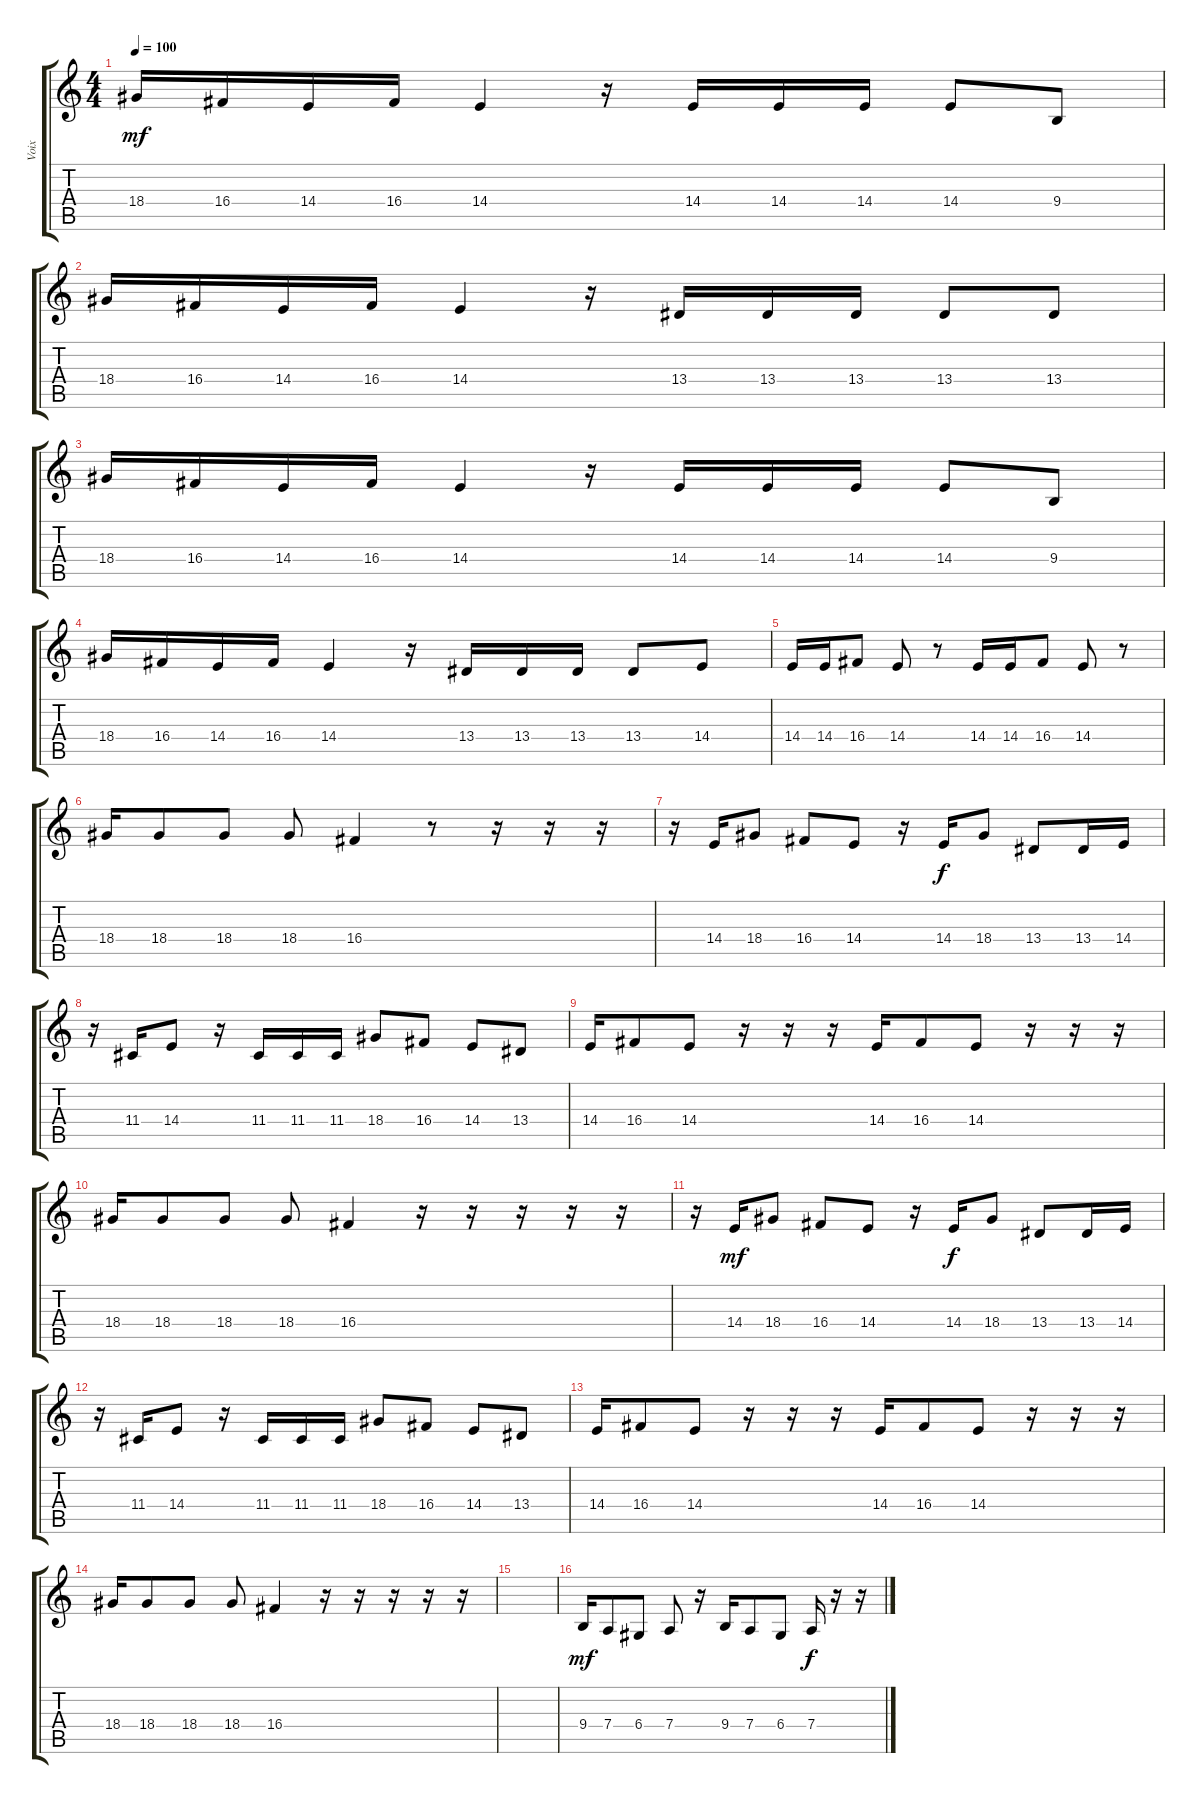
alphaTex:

\track ("Voix" "Voix") {instrument lead2sawtooth}
\staff {score tabs}
\tuning (E4 B3 G3 D3 A2 E2) {hide}
\ts (4 4)
\tempo 100
\clef g2
\ks c
18.4.16{dy mf} 16.4.16 14.4.16 16.4.16 14.4.4 r.16 14.4.16 14.4.16 14.4.16 14.4.8 9.4.8 |
18.4.16 16.4.16 14.4.16 16.4.16 14.4.4 r.16 13.4.16 13.4.16 13.4.16 13.4.8 13.4.8 |
18.4.16 16.4.16 14.4.16 16.4.16 14.4.4 r.16 14.4.16 14.4.16 14.4.16 14.4.8 9.4.8 |
18.4.16 16.4.16 14.4.16 16.4.16 14.4.4 r.16 13.4.16 13.4.16 13.4.16 13.4.8 14.4.8 |
14.4.16 14.4.16 16.4.8 14.4.8 r.8 14.4.16 14.4.16 16.4.8 14.4.8 r.8 |
18.4.16 18.4.8 18.4.8 18.4.8 16.4.4 r.8 r.16 r.16 r.16 |
r.16 14.4.16 18.4.8 16.4.8 14.4.8 r.16 14.4.16{dy f} 18.4.8 13.4.8 13.4.16 14.4.16 |
r.16 11.4.16 14.4.8 r.16 11.4.16 11.4.16 11.4.16 18.4.8 16.4.8 14.4.8 13.4.8 |
14.4.16 16.4.8 14.4.8 r.16 r.16 r.16 14.4.16 16.4.8 14.4.8 r.16 r.16 r.16 |
18.4.16 18.4.8 18.4.8 18.4.8 16.4.4 r.16 r.16 r.16 r.16 r.16 |
r.16 14.4.16{dy mf} 18.4.8 16.4.8 14.4.8 r.16 14.4.16{dy f} 18.4.8 13.4.8 13.4.16 14.4.16 |
r.16 11.4.16 14.4.8 r.16 11.4.16 11.4.16 11.4.16 18.4.8 16.4.8 14.4.8 13.4.8 |
14.4.16 16.4.8 14.4.8 r.16 r.16 r.16 14.4.16 16.4.8 14.4.8 r.16 r.16 r.16 |
18.4.16 18.4.8 18.4.8 18.4.8 16.4.4 r.16 r.16 r.16 r.16 r.16 |
|
9.4.16{dy mf} 7.4.8 6.4.8 7.4.8 r.16 9.4.16 7.4.8 6.4.8 7.4.16{dy f} r.16 r.16
